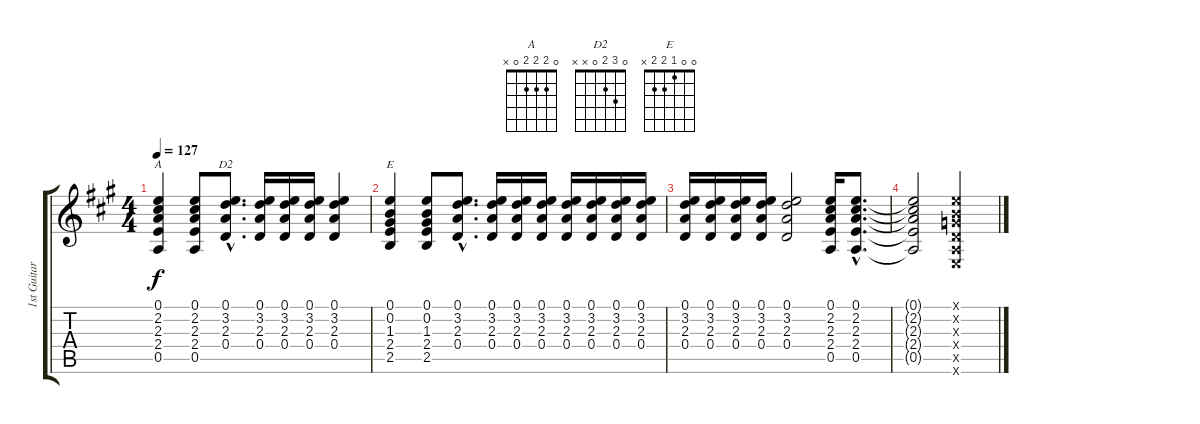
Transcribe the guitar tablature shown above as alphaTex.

\track ("1st Guitar" "1st Guitar") {instrument acousticguitarnylon}
\staff {score tabs}
\tuning (E4 B3 G3 D3 A2 E2) {hide}
\chord ("A" 0 2 2 2 0 x)
\chord ("D2" 0 3 2 0 x x)
\chord ("E" 0 0 1 2 2 x)
\ts (4 4)
\tempo 127
\clef g2
\ks a
(0.1 2.2 2.3 2.4 0.5).4{ch "A" dy f} (0.1 2.2 2.3 2.4 0.5).8 (0.1{hac} 3.2{hac} 2.3{hac} 0.4{hac}).8{d ch "D2"} (0.1 3.2 2.3 0.4).16 (0.1 3.2 2.3 0.4).16 (0.1 3.2 2.3 0.4).16 (0.1 3.2 2.3 0.4).4 |
(0.1 0.2 1.3 2.4 2.5).4{ch "E"} (0.1 0.2 1.3 2.4 2.5).8 (0.1{hac} 3.2{hac} 2.3{hac} 0.4{hac}).8{d} (0.1 3.2 2.3 0.4).16 (0.1 3.2 2.3 0.4).16 (0.1 3.2 2.3 0.4).16 (0.1 3.2 2.3 0.4).16 (0.1 3.2 2.3 0.4).16 (0.1 3.2 2.3 0.4).16 (0.1 3.2 2.3 0.4).16 |
(0.1 3.2 2.3 0.4).16 (0.1 3.2 2.3 0.4).16 (0.1 3.2 2.3 0.4).16 (0.1 3.2 2.3 0.4).16 (0.1 3.2 2.3 0.4).2 (0.1 2.2 2.3 2.4 0.5).16 (0.1{hac} 2.2{hac} 2.3{hac} 2.4{hac} 0.5{hac}).8{d} |
(0.1{t} 2.2{t} 2.3{t} 2.4{t} 0.5{t}).2 (0.1{x} 0.2{x} 0.3{x} 0.4{x} 0.5{x} 0.6{x}).2
